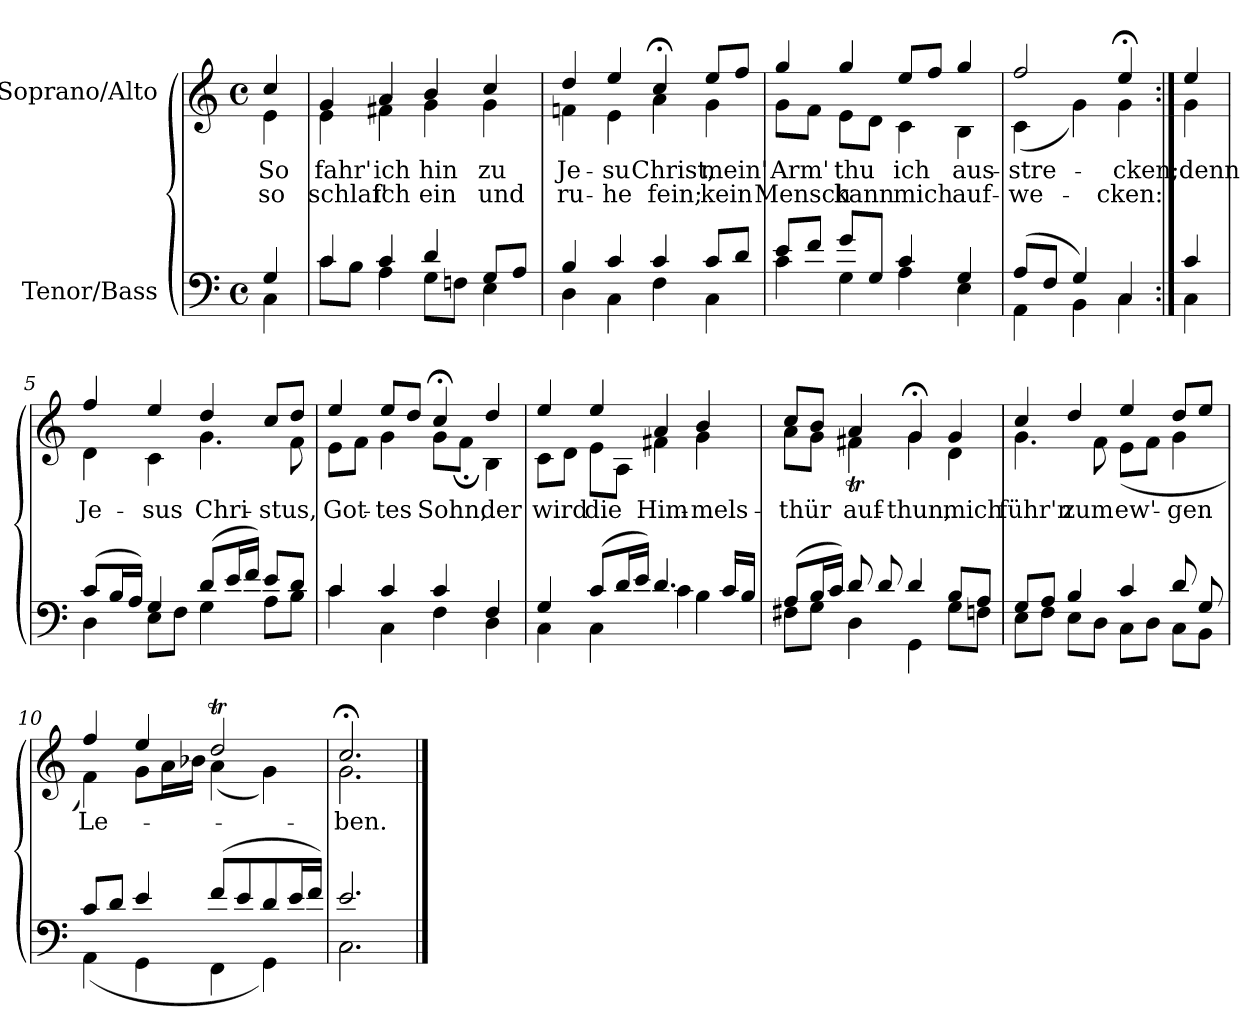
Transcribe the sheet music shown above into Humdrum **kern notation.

**kern	**kern	**text	**text
*part2	*part1	*part1	*part1
*staff2	*staff1	*staff1	*staff1
*I"Tenor/Bass	*I"Soprano/Alto	*	*
*clefF4	*clefG2	*	*
*k[]	*k[]	*	*
*M4/4	*M4/4	*	*
*met(c)	*met(c)	*	*
=	=	=	=
*^	*	*	*
!	!	!	!LO:LY:b	!LO:LY:b
*	*	*^	*	*
4G/	4C\	4cc/	4e\	So	so
=1	=1	=1	=1	=1	=1
!	!	!	!	!LO:LY:b	!LO:LY:b
4c/	8c\L	4g/	4e\	fahr'	schlaf'
.	8B\J	.	.	.	.
!	!	!	!	!LO:LY:b	!LO:LY:b
4c/	4A\	4a/	4f#X\	ich	ich
!	!	!	!	!LO:LY:b	!LO:LY:b
4d/	8G\L	4b/	4g\	hin	ein
.	8Fn\J	.	.	.	.
!	!	!	!	!LO:LY:b	!LO:LY:b
8G/L	4E\	4cc/	4g\	zu	und
8A/J	.	.	.	.	.
=2	=2	=2	=2	=2	=2
!	!	!	!	!LO:LY:b	!LO:LY:b
4B/	4D\	4dd/	4fn\	Je-	ru-
!	!	!	!	!LO:LY:b	!LO:LY:b
4c/	4C\	4ee/	4e\	-su	-he
!	!	!	!	!LO:LY:b	!LO:LY:b
4c/	4F\	4cc;</	4a\	Christ,	fein;
!	!	!	!	!LO:LY:b	!LO:LY:b
8c/L	4C\	8ee/L	4g\	mein'	kein
8d/J	.	8ff/J	.	.	.
=3	=3	=3	=3	=3	=3
!	!	!	!	!LO:LY:b	!LO:LY:b
8e/L	4c\	4gg/	8g\L	Arm'	Mensch
8f/J	.	.	8f\J	.	.
!	!	!	!	!LO:LY:b	!LO:LY:b
8g/L	4G\	4gg/	8e\L	thu	kann
8G/J	.	.	8d\J	.	.
!	!	!	!	!LO:LY:b	!LO:LY:b
4c/	4A\	8ee/L	4c\	ich	mich
.	.	8ff/J	.	.	.
!	!	!	!	!LO:LY:b	!LO:LY:b
4G/	4E\	4gg/	4B\	aus-	auf-
=4	=4	=4	=4	=4	=4
!	!	!	!	!LO:LY:b	!LO:LY:b
(8A/L	4AA\	2ff/	(4c\	-stre-	-we-
8F/J	.	.	.	.	.
4G/)	4BB\	.	4g\)	.	.
!	!	!	!	!LO:LY:b	!LO:LY:b
4C/	4C\	4ee;</	4g\	-cken;	-cken:
!!LO:LB:g=z	!!
=4X1:|!	=4X1:|!	=4X1:|!	=4X1:|!	=4X1:|!	=4X1:|!
!	!	!	!	!LO:LY:b	!
4c/	4C\	4ee/	4g\	denn	.
=5	=5	=5	=5	=5	=5
!	!	!	!	!LO:LY:b	!
(8c/L	4D\	4ff/	4d\	Je-	.
16B/L	.	.	.	.	.
16A/JJ)	.	.	.	.	.
!	!	!	!	!LO:LY:b	!
4G/	8E\L	4ee/	4c\	-sus	.
.	8F\J	.	.	.	.
!	!	!	!	!LO:LY:b	!
(8d/L	4G\	4dd/	4.g\	Chri-	.
16e/L	.	.	.	.	.
16f/JJ)	.	.	.	.	.
!	!	!	!	!LO:LY:b	!
8e/L	8A\L	8cc/L	.	-stus,	.
8d/J	8B\J	8dd/J	8f\	.	.
=6	=6	=6	=6	=6	=6
!	!	!	!	!LO:LY:b	!
4c/	4c\	4ee/	8e\L	Got-	.
.	.	.	8f\J	.	.
!	!	!	!	!LO:LY:b	!
4c/	4C\	8ee/L	4g\	-tes	.
.	.	8dd/J	.	.	.
!	!	!	!	!LO:LY:b	!
4c/	4F\	4cc;</	8g\L	Sohn,	.
.	.	.	8f;\J	.	.
!	!	!	!	!LO:LY:b	!
4F/	4D\	4dd/	4B\	der	.
=7	=7	=7	=7	=7	=7
!	!	!	!	!LO:LY:b	!
4G/	4C\	4ee/	8c\L	wird	.
.	.	.	8d\J	.	.
!	!	!	!	!LO:LY:b	!
(8c/L	4C\	4ee/	8e\L	die	.
16d/L	.	.	8A\J	.	.
16e/JJ)	.	.	.	.	.
!	!	!	!	!LO:LY:b	!
4.d/	4c\	4a/	4f#X\	Him-	.
!	!	!	!	!LO:LY:b	!
.	4B\	4b/	4g\	-mels-	.
16c/LL	.	.	.	.	.
16B/JJ	.	.	.	.	.
!!LO:LB:g=z	!!
=8	=8	=8	=8	=8	=8
!	!	!	!	!LO:LY:b	!
(8A/L	8F#X\L	8cc/L	8a\L	-thür	.
16B/L	8G\J	8b/J	8g\J	.	.
16c/JJ)	.	.	.	.	.
!	!	!	!	!LO:LY:b	!
8d/	4D\	4a/	4f#Xt\	-auf-	.
8d/	.	.	.	.	.
!	!	!	!	!LO:LY:b	!
4d/	4GG\	4g;</	4g\	-thun,	.
!	!	!	!	!LO:LY:b	!
8B/L	8G\L	4g/	4d\	mich	.
8A/J	8Fn\J	.	.	.	.
=9	=9	=9	=9	=9	=9
!	!	!	!	!LO:LY:b	!
8G/L	8E\L	4cc/	4.g\	führ'n	.
8A/J	8F\J	.	.	.	.
!	!	!	!	!LO:LY:b	!
4B/	8E\L	4dd/	.	zum	.
.	8D\J	.	8f\	.	.
!	!	!	!	!LO:LY:b	!
4c/	8C\L	4ee/	(8e\L	ew'-	.
.	8D\J	.	8f\J	.	.
!	!	!	!	!LO:LY:b	!
8d/	8C\L	8dd/L	4g\	-gen	.
8G/	8BB\J	8ee/J	.	.	.
=10	=10	=10	=10	=10	=10
!	!	!	!	!LO:LY:b	!
8c/L	(4AA\	4ff/	4f\)	Le-	.
8d/J	.	.	.	.	.
4e/	4GG\	4ee/	8g\L	.	.
.	.	.	16a\L	.	.
.	.	.	16b-X\JJ	.	.
(8f/L	4FF\	2ddT/	(4a\	.	.
8e/	.	.	.	.	.
8d/	4GG\)	.	4g\)	.	.
16e/L	.	.	.	.	.
16f/JJ)	.	.	.	.	.
=11	=11	=11	=11	=11	=11
!	!	!	!	!LO:LY:b	!
2.e/	2.C\	2.cc;</	2.g\	-ben.	.
*v	*v	*	*	*	*
*	*v	*v	*	*
==	==	==	==
*-	*-	*-	*-
